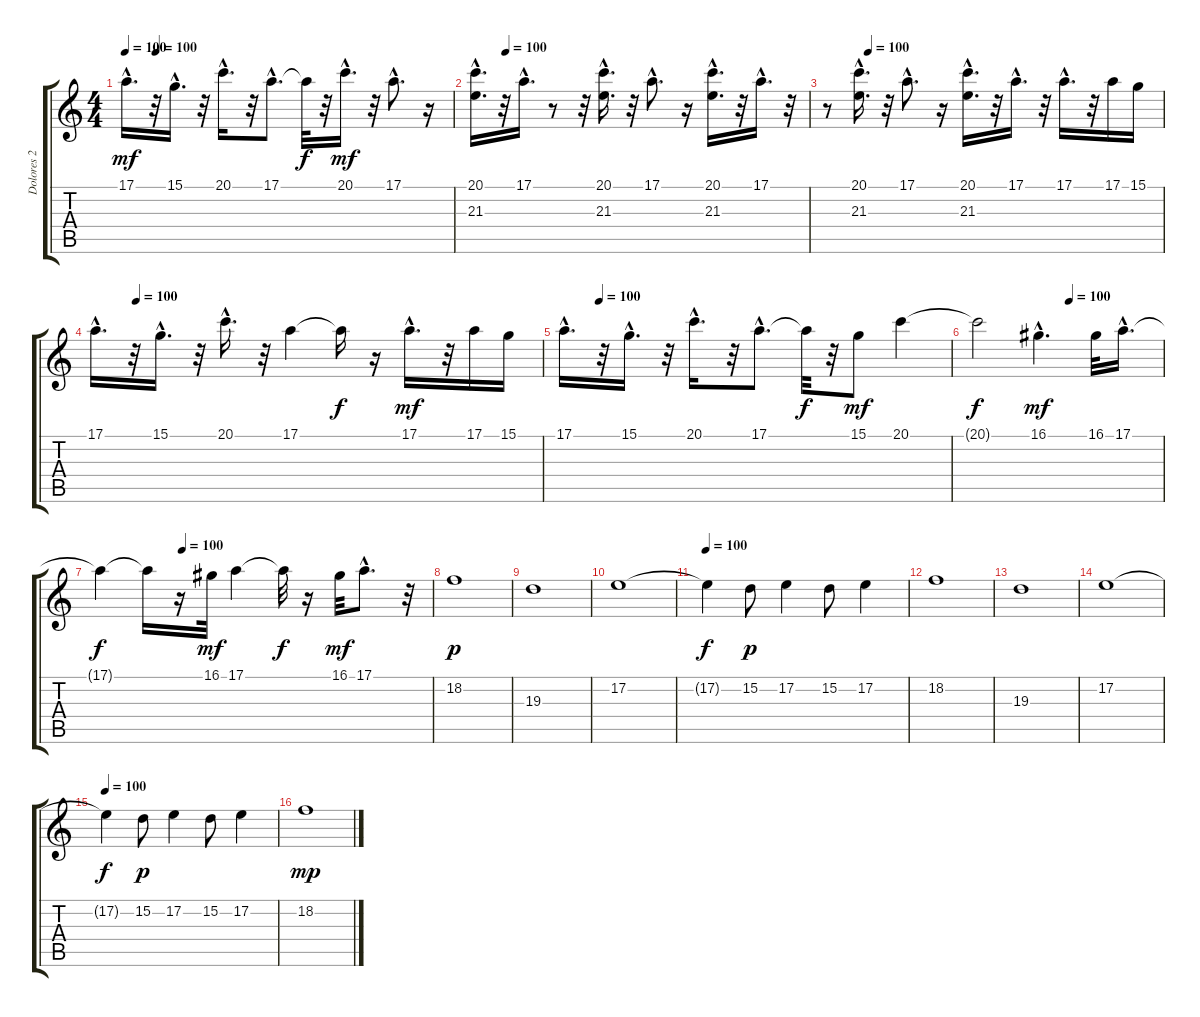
\track ("Dolores 2" "Dolores 2") {instrument pad3polysynth}
\staff {score tabs}
\tuning (E4 B3 G3 D3 A2 E2) {hide}
\ts (4 4)
\tempo 100
\tempo (100 0.09375)
\clef g2
\ks c
17.1{hac}.16{d dy mf} r.32 15.1{hac}.16{d} r.32 20.1{hac}.16{d} r.32 17.1{hac}.8{d} 17.1{t}.32{dy f} r.32 20.1{hac}.16{d dy mf} r.32 17.1{hac}.8{d} r.16 |
\tempo (100 0.09375)
(20.1{hac} 21.3{hac}).16{d} r.32 17.1{hac}.16{d} r.8 r.32 (20.1{hac} 21.3{hac}).16{d} r.32 17.1{hac}.8{d} r.16 (20.1{hac} 21.3{hac}).16{d} r.32 17.1{hac}.16{d} r.32 |
\tempo (100 0.125)
r.8 (20.1{hac} 21.3{hac}).16{d} r.32 17.1{hac}.8{d} r.16 (20.1{hac} 21.3{hac}).16{d} r.32 17.1{hac}.16{d} r.32 17.1{hac}.16{d} r.32 17.1.16 15.1.16 |
\tempo (100 0.09375)
17.1{hac}.16{d} r.32 15.1{hac}.16{d} r.32 20.1{hac}.16{d} r.32 17.1.4 17.1{t}.16{dy f} r.16 17.1{hac}.16{d dy mf} r.32 17.1.16 15.1.16 |
\tempo (100 0.09375)
17.1{hac}.16{d} r.32 15.1{hac}.16{d} r.32 20.1{hac}.16{d} r.32 17.1{hac}.8{d} 17.1{t}.32{dy f} r.32 15.1.8{dy mf} 20.1.4 |
\tempo (100 0.5)
20.1{t}.2{dy f} 16.1{hac}.4{d dy mf} 16.1.32 17.1{hac}.16{d} |
\tempo (100 0.25)
17.1{t}.4{dy f} 17.1{t}.16 r.16 16.1.32{dy mf} 17.1.4 17.1{t}.32{dy f} r.16 16.1.32{dy mf} 17.1{hac}.8{d} r.32 |
18.2.1{dy p} |
19.3.1 |
17.2.1 |
\tempo 100
17.2{t}.4{dy f} 15.2.8{dy p} 17.2.4 15.2.8 17.2.4 |
18.2.1 |
19.3.1 |
17.2.1 |
\tempo 100
17.2{t}.4{dy f} 15.2.8{dy p} 17.2.4 15.2.8 17.2.4 |
18.2.1{dy mp}
